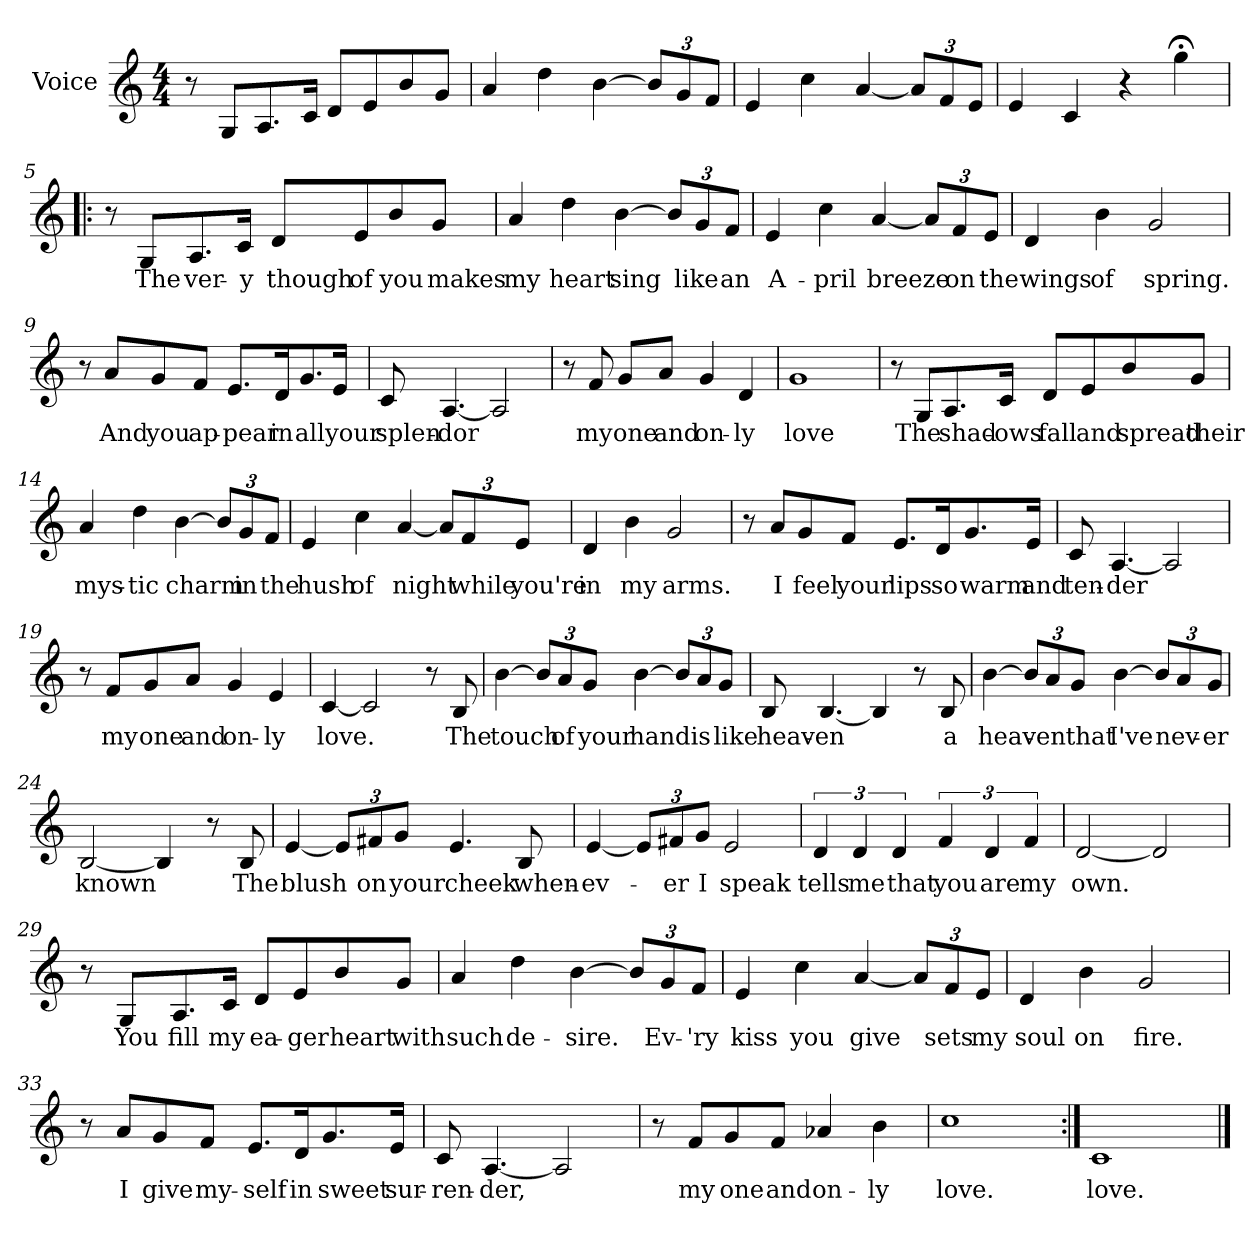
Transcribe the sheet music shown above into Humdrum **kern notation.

**kern	**text
*part1	*part1
*staff1	*staff1
*I"Voice	*
*clefG2	*
*k[]	*
*C:	*
*M4/4	*
=1	=1
8r	.
8G/L	.
8.A/	.
16c/J	.
8d/L	.
8e/	.
8b\	.
8g/J	.
=2	=2
4a/	.
4dd\	.
[4b\	.
*Xbrackettup	*
12b/L]	.
12g/	.
12f/J	.
=3	=3
4e/	.
4cc\	.
[4a/	.
12a/L]	.
12f/	.
12e/J	.
=4	=4
4e/	.
4c/	.
4r	.
4gg;<\	.
!!LO:LB:g=z
=5!|:	=5!|:
8r	.
8G/L	The
8.A/	ver-
16c/J	-y
8d/L	though
8e/	of
8b\	you
8g/J	makes
=6	=6
4a/	my
4dd\	heart
[4b\	sing
12b/L]	.
12g/	like
12f/J	an
=7	=7
4e/	A-
4cc\	-pril
[4a/	breeze
12a/L]	.
12f/	on
12e/J	the
=8	=8
4d/	wings
4b\	of
2g/	spring.
=9	=9
8r	.
8a/L	And
8g/	you
8f/J	ap-
8.e/L	-pear
16d/	in
8.g/	all
16e/J	your
=10	=10
8c/	splen-
[4.A/	-dor
2A/]	.
=11	=11
8r	.
8f/	my
8g/L	one
8a/J	and
4g/	on-
4d/	-ly
=12	=12
1g	love
=13	=13
8r	.
8G/L	The
8.A/	shad-
16c/J	-ows
8d/L	fall
8e/	and
8b\	spread
8g/J	their
=14	=14
4a/	mys-
4dd\	-tic
[4b\	charm
12b/L]	.
12g/	in
12f/J	the
=15	=15
4e/	hush
4cc\	of
[4a/	night
12a/L]	.
12f/	while
12e/J	you're
=16	=16
4d/	in
4b\	my
2g/	arms.
=17	=17
8r	.
8a/L	I
8g/	feel
8f/J	your
8.e/L	lips
16d/	so
8.g/	warm
16e/J	and
=18	=18
8c/	ten-
[4.A/	-der
2A/]	.
=19	=19
8r	.
8f/L	my
8g/	one
8a/J	and
4g/	on-
4e/	-ly
=20	=20
[4c/	love.
2c/]	.
8r	.
8B/	The
=21	=21
[4b\	touch
12b/L]	.
12a/	of
12g/J	your
[4b\	hand
12b/L]	.
12a/	is
12g/J	like
=22	=22
8B/	heav-
[4.B/	-en
4B/]	.
8r	.
8B/	a
=23	=23
[4b\	heav-
12b/L]	.
12a/	-en
12g/J	that
[4b\	I've
12b/L]	.
12a/	nev-
12g/J	-er
=24	=24
[2B/	known
4B/]	.
8r	.
8B/	The
=25	=25
[4e/	blush
12e/L]	.
12f#X/	on
12g/J	your
4.e/	cheek
8B/	when-
=26	=26
[4e/	-ev-
12e/L]	.
12f#X/	-er
12g/J	I
2e/	speak
=27	=27
*brackettup	*
6d/	tells
6d/	me
6d/	that
6f/	you
6d/	are
6f/	my
=28	=28
[2d/	own.
2d/]	.
=29	=29
8r	.
8G/L	You
8.A/	fill
16c/J	my
8d/L	ea-
8e/	-ger
8b\	heart
8g/J	with
=30	=30
4a/	such
4dd\	de-
[4b\	-sire.
*Xbrackettup	*
12b/L]	.
12g/	Ev-
12f/J	-'ry
=31	=31
4e/	kiss
4cc\	you
[4a/	give
12a/L]	.
12f/	sets
12e/J	my
=32	=32
4d/	soul
4b\	on
2g/	fire.
=33	=33
8r	.
8a/L	I
8g/	give
8f/J	my-
8.e/L	-self
16d/	in
8.g/	sweet
16e/J	sur-
!!LO:LB:g=z
=34	=34
8c/	-ren-
[4.A/	-der,
2A/]	.
=35	=35
8r	.
8f/L	my
8g/	one
8f/J	and
4a-X/	on-
4b\	-ly
=36	=36
1cc	love.
=37:|!	=37:|!
1c	love.
==	==
*-	*-
